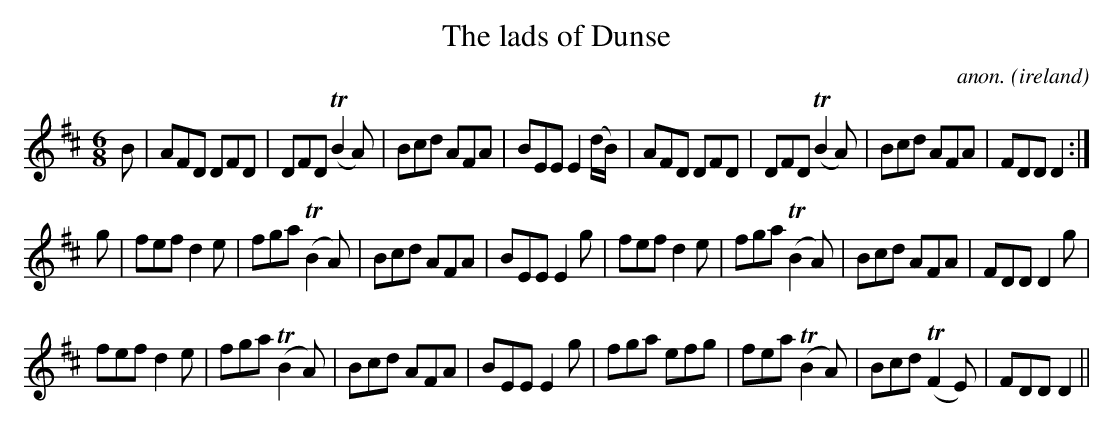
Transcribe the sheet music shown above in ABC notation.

X:1
T:The lads of Dunse
O:ireland
C:anon.
m:Tn2 = (3n/o/n/ o/4n/4-n/
M:6/8
L:1/8
K:D
B|AFD DFD|DFD (TB2A)|Bcd AFA|BEE E2(d/B/)|AFD DFD|DFD (TB2A)|Bcd AFA|FDD D2:|
g|fef d2e|fga (TB2A)|Bcd AFA|BEE E2g|fef d2e|fga (TB2A)|Bcd AFA|FDD D2g|
fef d2e|fga (TB2A)|Bcd AFA|BEE E2g|fga efg|fea (TB2A)|Bcd (TF2E)|FDD D2||
